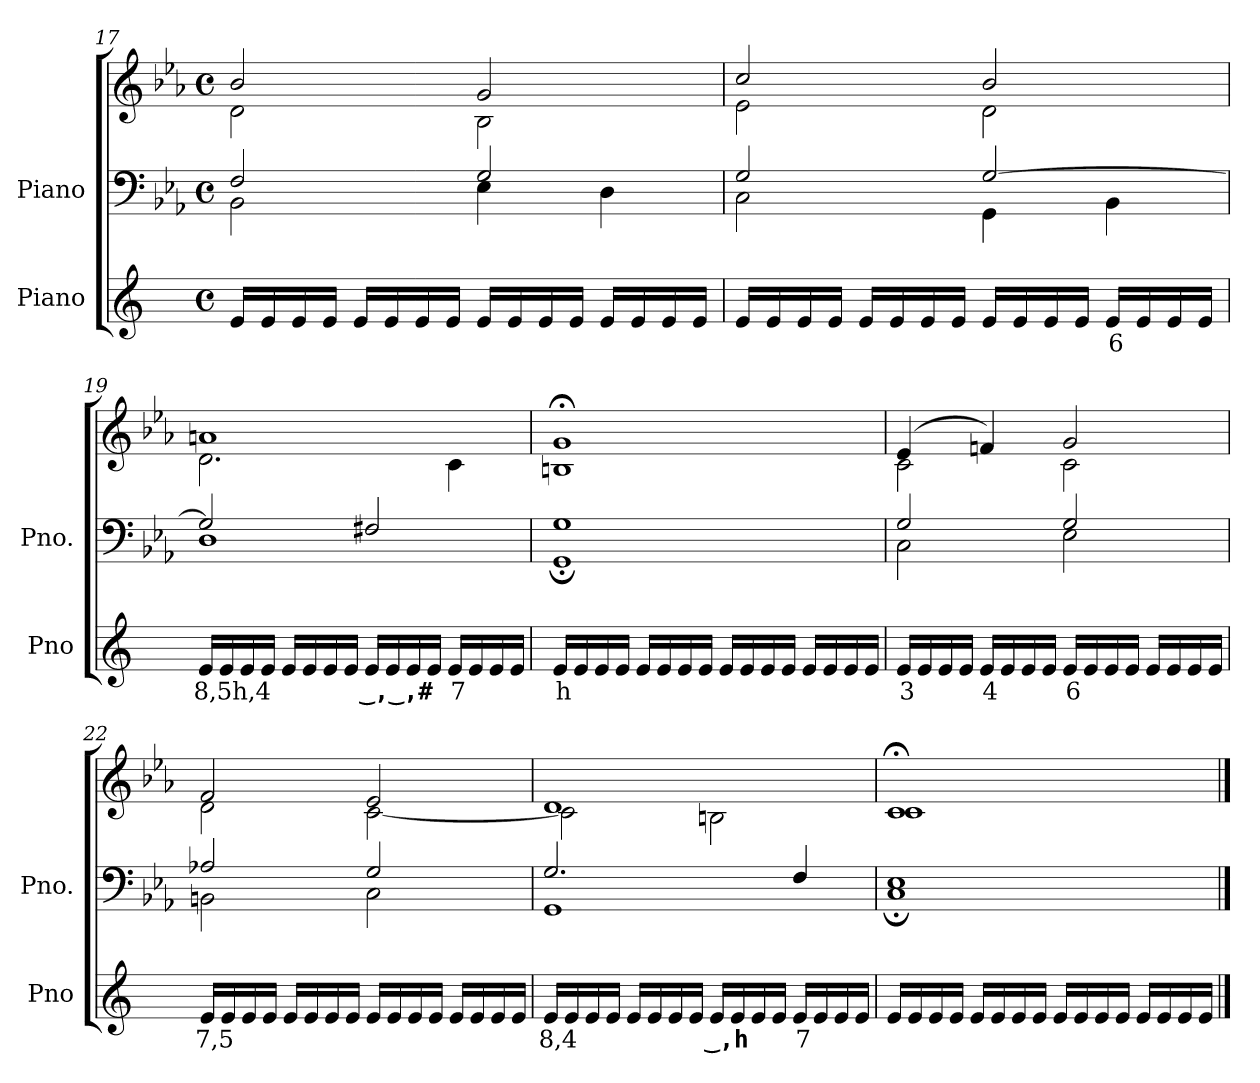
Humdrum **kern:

**kern	**text	**kern	**kern
*part2	*part2	*part1	*part1
*staff3	*staff3	*staff2	*staff1
*I"Piano	*	*I"Piano	*
*I'Pno	*	*I'Pno.	*
*clefG2	*	*clefF4	*clefG2
*k[]	*	*k[b-e-a-]	*k[b-e-a-]
*M4/4	*	*M4/4	*M4/4
*met(c)	*	*met(c)	*met(c)
=17	=17	=17	=17
*	*	*^	*^
16e/LL	.	2F/	2BB-\	2b-/	2d\
16e/	.	.	.	.	.
16e/	.	.	.	.	.
16e/JJ	.	.	.	.	.
16e/LL	.	.	.	.	.
16e/	.	.	.	.	.
16e/	.	.	.	.	.
16e/JJ	.	.	.	.	.
16e/LL	.	2G/	4E-\	2g/	2B-\
16e/	.	.	.	.	.
16e/	.	.	.	.	.
16e/JJ	.	.	.	.	.
!	!LO:LY:b	!	!	!	!
16e/LL	_	.	4D\	.	.
16e/	.	.	.	.	.
16e/	.	.	.	.	.
16e/JJ	.	.	.	.	.
=18	=18	=18	=18	=18	=18
16e/LL	.	2G/	2C\	2cc/	2e-\
16e/	.	.	.	.	.
16e/	.	.	.	.	.
16e/JJ	.	.	.	.	.
16e/LL	.	.	.	.	.
16e/	.	.	.	.	.
16e/	.	.	.	.	.
16e/JJ	.	.	.	.	.
16e/LL	.	[2G/	4GG\	2b-/	2d\
16e/	.	.	.	.	.
16e/	.	.	.	.	.
16e/JJ	.	.	.	.	.
!	!LO:LY:b	!	!	!	!
16e/LL	6	.	4BB-\	.	.
16e/	.	.	.	.	.
16e/	.	.	.	.	.
16e/JJ	.	.	.	.	.
=19	=19	=19	=19	=19	=19
!	!LO:LY:b	!	!	!	!
16e/LL	8,5h,4	2G/]	1D	1an	2.d\
16e/	.	.	.	.	.
16e/	.	.	.	.	.
16e/JJ	.	.	.	.	.
16e/LL	.	.	.	.	.
16e/	.	.	.	.	.
16e/	.	.	.	.	.
16e/JJ	.	.	.	.	.
!	!LO:LY:b	!	!	!	!
16e/LL	_,_,#	2F#X/	.	.	.
16e/	.	.	.	.	.
16e/	.	.	.	.	.
16e/JJ	.	.	.	.	.
!	!LO:LY:b	!	!	!	!
16e/LL	7	.	.	.	4c\
16e/	.	.	.	.	.
16e/	.	.	.	.	.
16e/JJ	.	.	.	.	.
=20	=20	=20	=20	=20	=20
!	!LO:LY:b	!	!	!	!
16e/LL	h	1G	1GG;	1g;<	1Bn
16e/	.	.	.	.	.
16e/	.	.	.	.	.
16e/JJ	.	.	.	.	.
16e/LL	.	.	.	.	.
16e/	.	.	.	.	.
16e/	.	.	.	.	.
16e/JJ	.	.	.	.	.
16e/LL	.	.	.	.	.
16e/	.	.	.	.	.
16e/	.	.	.	.	.
16e/JJ	.	.	.	.	.
16e/LL	.	.	.	.	.
16e/	.	.	.	.	.
16e/	.	.	.	.	.
16e/JJ	.	.	.	.	.
=21	=21	=21	=21	=21	=21
!	!LO:LY:b	!	!	!	!
16e/LL	3	2G/	2C\	(>4e-/	2c\
16e/	.	.	.	.	.
16e/	.	.	.	.	.
16e/JJ	.	.	.	.	.
!	!LO:LY:b	!	!	!	!
16e/LL	4	.	.	4fn/)	.
16e/	.	.	.	.	.
16e/	.	.	.	.	.
16e/JJ	.	.	.	.	.
!	!LO:LY:b	!	!	!	!
16e/LL	6	2G/	2E-\	2g/	2c\
16e/	.	.	.	.	.
16e/	.	.	.	.	.
16e/JJ	.	.	.	.	.
16e/LL	.	.	.	.	.
16e/	.	.	.	.	.
16e/	.	.	.	.	.
16e/JJ	.	.	.	.	.
=22	=22	=22	=22	=22	=22
!	!LO:LY:b	!	!	!	!
16e/LL	7,5	2A-X/	2BBn\	2f/	2d\
16e/	.	.	.	.	.
16e/	.	.	.	.	.
16e/JJ	.	.	.	.	.
16e/LL	.	.	.	.	.
16e/	.	.	.	.	.
16e/	.	.	.	.	.
16e/JJ	.	.	.	.	.
16e/LL	.	2G/	2C\	2e-/	[2c\
16e/	.	.	.	.	.
16e/	.	.	.	.	.
16e/JJ	.	.	.	.	.
16e/LL	.	.	.	.	.
16e/	.	.	.	.	.
16e/	.	.	.	.	.
16e/JJ	.	.	.	.	.
=23	=23	=23	=23	=23	=23
!	!LO:LY:b	!	!	!	!
16e/LL	8,4	2.G/	1GG	1d	2c\]
16e/	.	.	.	.	.
16e/	.	.	.	.	.
16e/JJ	.	.	.	.	.
16e/LL	.	.	.	.	.
16e/	.	.	.	.	.
16e/	.	.	.	.	.
16e/JJ	.	.	.	.	.
!	!LO:LY:b	!	!	!	!
16e/LL	_,h	.	.	.	2Bn\
16e/	.	.	.	.	.
16e/	.	.	.	.	.
16e/JJ	.	.	.	.	.
!	!LO:LY:b	!	!	!	!
16e/LL	7	4F/	.	.	.
16e/	.	.	.	.	.
16e/	.	.	.	.	.
16e/JJ	.	.	.	.	.
=24	=24	=24	=24	=24	=24
16e/LL	.	1E-	1C;	1c;<	1c
16e/	.	.	.	.	.
16e/	.	.	.	.	.
16e/JJ	.	.	.	.	.
16e/LL	.	.	.	.	.
16e/	.	.	.	.	.
16e/	.	.	.	.	.
16e/JJ	.	.	.	.	.
16e/LL	.	.	.	.	.
16e/	.	.	.	.	.
16e/	.	.	.	.	.
16e/JJ	.	.	.	.	.
16e/LL	.	.	.	.	.
16e/	.	.	.	.	.
16e/	.	.	.	.	.
16e/JJ	.	.	.	.	.
*	*	*v	*v	*	*
*	*	*	*v	*v
==	==	==	==
*-	*-	*-	*-
